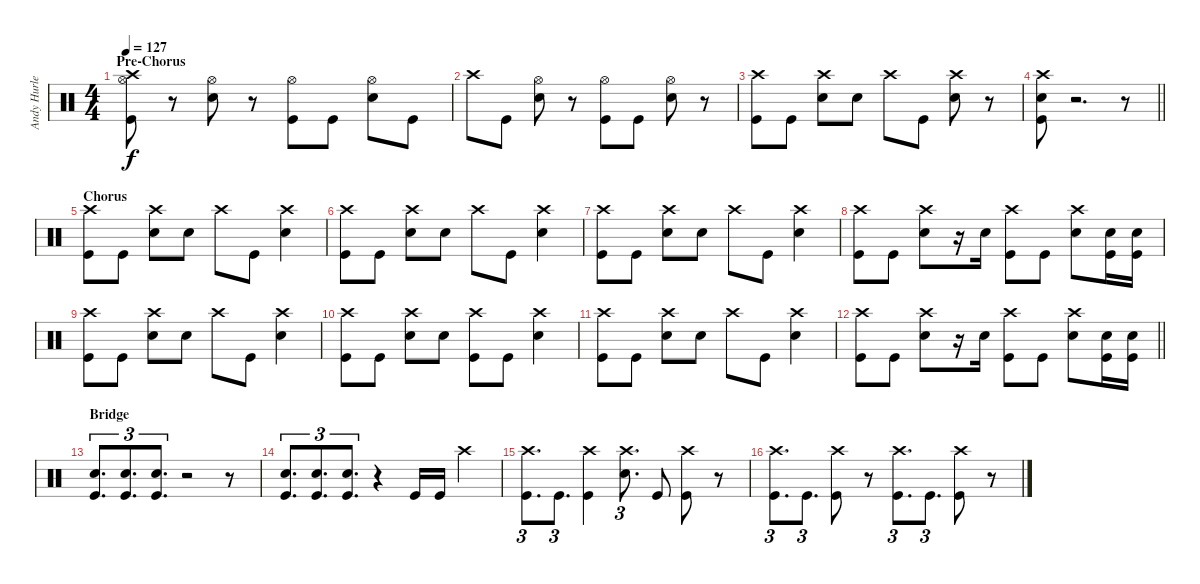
\track ("Andy Hurley (Drums)" "Andy Hurle") {instrument percussion}
\staff {score}
\articulation defaults
\ts (4 4)
\section ("" "Pre-Chorus")
\tempo 127
\clef neutral
\ks c
("Crash high (hit)" "Hi-Hat (open)" "Kick (hit)").8{dy f} r.8 ("Hi-Hat (open)" "Electric Snare (hit)").8 r.8 ("Hi-Hat (open)" "Kick (hit)").8 "Kick (hit)".8 ("Hi-Hat (open)" "Electric Snare (hit)").8 "Kick (hit)".8 |
"Crash high (hit)".8 "Kick (hit)".8 ("Hi-Hat (open)" "Electric Snare (hit)").8 r.8 ("Hi-Hat (open)" "Kick (hit)").8 "Kick (hit)".8 ("Hi-Hat (open)" "Electric Snare (hit)").8 r.8 |
("Crash high (hit)" "Kick (hit)").8 "Kick (hit)".8 ("Crash high (hit)" "Electric Snare (hit)").8 "Electric Snare (hit)".8 "Crash high (hit)".8 "Kick (hit)".8 ("Crash high (hit)" "Electric Snare (hit)").8 r.8 |
\barLineRight lightlight
("Crash high (hit)" "Electric Snare (hit)" "Kick (hit)").8 r.2{d} r.8 |
\section ("" "Chorus")
("Crash high (hit)" "Kick (hit)").8 "Kick (hit)".8 ("Crash high (hit)" "Snare (hit) 2").8 "Snare (hit) 2".8 "Crash high (hit)".8 "Kick (hit)".8 ("Crash high (hit)" "Snare (hit) 2").4 |
("Crash high (hit)" "Kick (hit)").8 "Kick (hit)".8 ("Crash high (hit)" "Snare (hit) 2").8 "Snare (hit) 2".8 "Crash high (hit)".8 "Kick (hit)".8 ("Crash high (hit)" "Snare (hit) 2").4 |
("Crash high (hit)" "Kick (hit)").8 "Kick (hit)".8 ("Crash high (hit)" "Snare (hit) 2").8 "Snare (hit) 2".8 "Crash high (hit)".8 "Kick (hit)".8 ("Crash high (hit)" "Snare (hit) 2").4 |
("Crash high (hit)" "Kick (hit)").8 "Kick (hit)".8 ("Crash high (hit)" "Snare (hit) 2").8 r.16 "Snare (hit) 2".16 ("Crash high (hit)" "Kick (hit)").8 "Kick (hit)".8 ("Crash high (hit)" "Snare (hit) 2").8 ("Snare (hit) 2" "Kick (hit)").16 ("Snare (hit) 2" "Kick (hit)").16 |
("Crash high (hit)" "Kick (hit)").8 "Kick (hit)".8 ("Crash high (hit)" "Snare (hit) 2").8 "Snare (hit) 2".8 "Crash high (hit)".8 "Kick (hit)".8 ("Crash high (hit)" "Snare (hit) 2").4 |
("Crash high (hit)" "Kick (hit)").8 "Kick (hit)".8 ("Crash high (hit)" "Snare (hit) 2").8 "Snare (hit) 2".8 ("Crash high (hit)" "Kick (hit)").8 "Kick (hit)".8 ("Crash high (hit)" "Snare (hit) 2").4 |
("Crash high (hit)" "Kick (hit)").8 "Kick (hit)".8 ("Crash high (hit)" "Snare (hit) 2").8 "Snare (hit) 2".8 "Crash high (hit)".8 "Kick (hit)".8 ("Crash high (hit)" "Snare (hit) 2").4 |
\barLineRight lightlight
("Crash high (hit)" "Kick (hit)").8 "Kick (hit)".8 ("Crash high (hit)" "Snare (hit) 2").8 r.16 "Snare (hit) 2".16 ("Crash high (hit)" "Kick (hit)").8 "Kick (hit)".8 ("Crash high (hit)" "Snare (hit) 2").8 ("Snare (hit) 2" "Kick (hit)").16 ("Snare (hit) 2" "Kick (hit)").16 |
\section ("" "Bridge")
("Electric Snare (hit)" "Kick (hit)").8{d tu (3 2)} ("Electric Snare (hit)" "Kick (hit)").8{d tu (3 2)} ("Electric Snare (hit)" "Kick (hit)").8{d tu (3 2)} r.2 r.8 |
("Electric Snare (hit)" "Kick (hit)").8{d tu (3 2)} ("Electric Snare (hit)" "Kick (hit)").8{d tu (3 2)} ("Electric Snare (hit)" "Kick (hit)").8{d tu (3 2)} r.4 "Kick (hit)".16 "Kick (hit)".16 "Crash high (hit)".4 |
("Crash high (hit)" "Kick (hit)").8{d tu (3 2)} "Kick (hit)".8{d tu (3 2)} ("Crash high (hit)" "Kick (hit)").4 ("Crash high (hit)" "Electric Snare (hit)").8{d tu (3 2)} "Kick (hit)".8 ("Crash high (hit)" "Kick (hit)").8 r.8 |
("Crash high (hit)" "Kick (hit)").8{d tu (3 2)} "Kick (hit)".8{d tu (3 2)} ("Crash high (hit)" "Kick (hit)").8 r.8 ("Crash high (hit)" "Kick (hit)").8{d tu (3 2)} "Kick (hit)".8{d tu (3 2)} ("Crash high (hit)" "Kick (hit)").8 r.8
